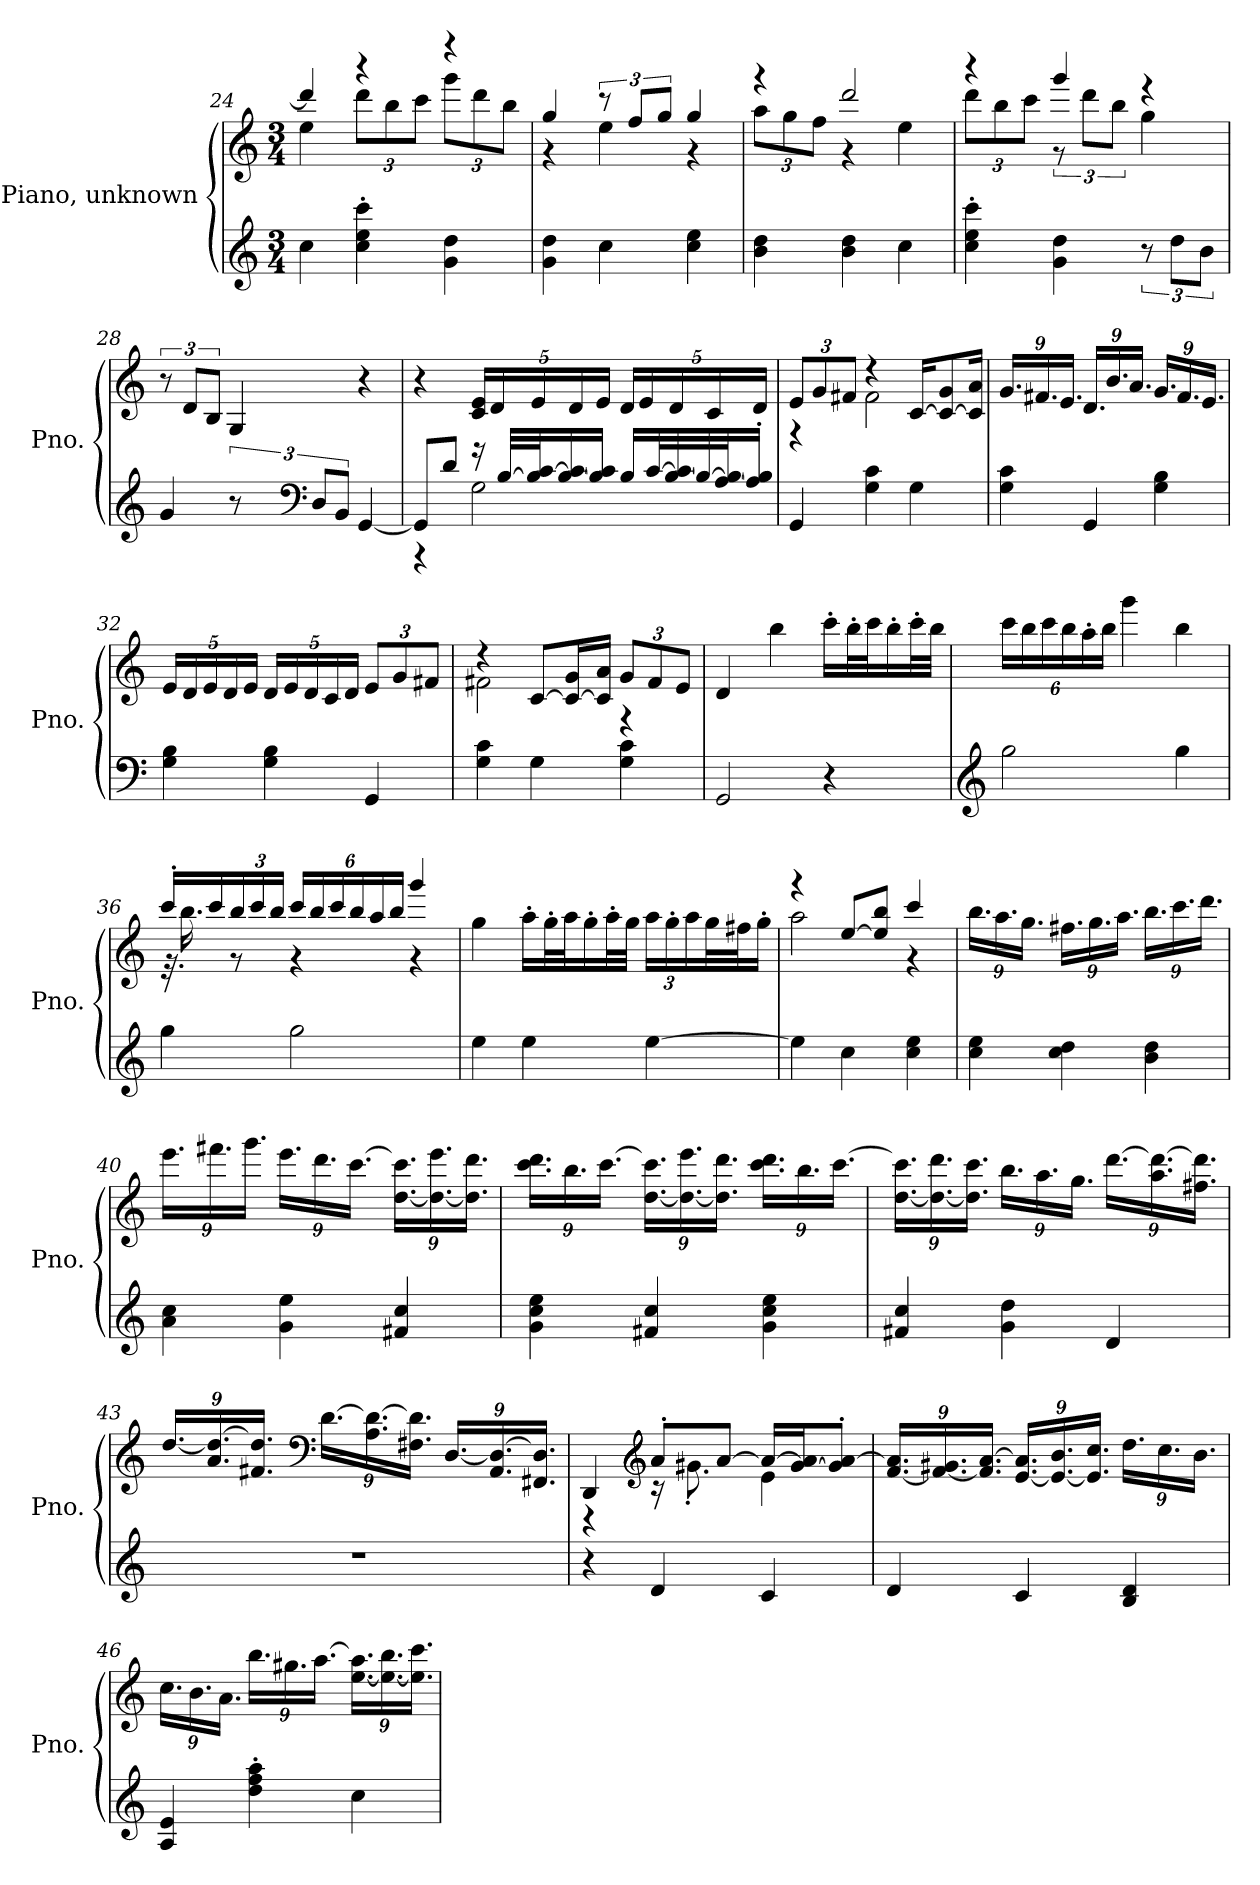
**kern	**kern
*part1	*part1
*staff2	*staff1
*I"Piano, unknown	*
*I'Pno.	*
!!LO:LB:g=z
*clefG2	*clefG2
*k[]	*k[]
*M3/4	*M3/4
=24	=24
*	*^
4cc\	4ddd/]	4ee\
*	*	*Xbrackettup
4cc\' 4ee\' 4ccc\'	4r	12ddd\L
.	.	12bb\
.	.	12ccc\J
4g\ 4dd\	4r	12ggg\L
.	.	12ddd\
.	.	12bb\J
=25	=25	=25
4g\ 4dd\	4gg/	4r
*	*brackettup	*
4cc\	12r	4ee\
.	12ff/L	.
.	12gg/J	.
4cc\ 4ee\	4gg/	4r
=26	=26	=26
*	*	*Xbrackettup
4b\ 4dd\	4r	12aa\L
.	.	12gg\
.	.	12ff\J
4b\ 4dd\	2ddd/	4r
4cc\	.	4ee\
=27	=27	=27
4cc\' 4ee\' 4ccc\'	4r	12ddd\L
.	.	12bb\
.	.	12ccc\J
*	*	*brackettup
4g\ 4dd\	4ggg/	12r
.	.	12ddd\L
.	.	12bb\J
12r	4r	4gg\
12dd\L	.	.
12b\J	.	.
*	*v	*v
=28	=28
4g/	12r
.	12d/L
.	12B/J
12r	4G/
*clefF4	*
12D/L	.
12BB/J	.
[4GG/	4r
!!LO:LB:g=z
=29	=29
*^	*
8GG/L]	4r	4r
8d/J	.	.
*	*	*Xbrackettup
16r	2G\	20c/ 20e/LL
.	.	20d/
[32B/LLL	.	.
32B/] [32c/J	.	.
.	.	20e/
[16B/ 16c/]	.	.
.	.	20d/
16B/] 16c/JJ	.	.
.	.	20e/JJ
16B/LL	.	20d/LL
.	.	20e/
[32c/L	.	.
[32B/ 32c/]	.	.
.	.	20d/
32B/_	.	.
.	.	20c/
[32A/ 32B/]J	.	.
16A/]' 16B/'JJ	.	.
.	.	20d/JJ
*v	*v	*
=30	=30
*	*^
4GG/	12e/L	4r
.	12g/	.
.	12f#X/J	.
4G\ 4c\	4r	2f#\
4G\	[16c/KL	.
.	8c/_ 8g/	.
.	16c/] 16a/Jk	.
*	*v	*v
=31	=31
4G\ 4c\	18.g/LL
.	18.f#X/
.	18.e/JJ
4GG/	18.d/LL
.	18.b/
.	18.a/JJ
4G\ 4B\	18.g/LL
.	18.f#/
.	18.e/JJ
!!LO:LB:g=z
=32	=32
4G\ 4B\	20e/LL
.	20d/
.	20e/
.	20d/
.	20e/JJ
4G\ 4B\	20d/LL
.	20e/
.	20d/
.	20c/
.	20d/JJ
4GG/	12e/L
.	12g/
.	12f#X/J
=33	=33
*	*^
4G\ 4c\	4r	2f#X\
4G\	[8c/L	.
.	16c/_ 16g/L	.
.	16c/] 16a/JJ	.
4G\ 4c\	12g/L	4r
.	12f#/	.
.	12e/J	.
*	*v	*v
=34	=34
2GG/	4d/
.	4bb\
4r	16ccc'\LL
.	32bb'\L
.	32ccc\J
.	16bb'\
.	32ccc'\L
.	32bb\JJJ
!!LO:LB:g=z
=35	=35
*clefG2	*
2gg\	24ccc\LL
.	24bb\
.	24ccc\
.	24bb\
.	24aa'\
.	24bb\JJ
.	4ggg\
4gg\	4bb\
=36	=36
*	*^
4gg\	16ccc'/LL	32r
.	.	16.bb'\
.	16ccc/	.
.	24bb/	8r
.	24ccc/	.
.	24bb/JJ	.
2gg\	24ccc/LL	4r
.	24bb/	.
.	24ccc/	.
.	24bb/	.
.	24aa/	.
.	24bb/JJ	.
.	4ggg/	4r
*	*v	*v
=37	=37
4ee\	4gg\
4ee\	16aa'\LL
.	32gg'\L
.	32aa\J
.	16gg'\
.	32aa'\L
.	32gg\JJJ
[4ee\	24aa\LL
.	24gg'\
.	24aa\
.	32gg\L
.	32ff#X\J
.	16gg'\JJ
!!LO:LB:g=z
=38	=38
*	*^
4ee\]	4r	2aa\
4cc\	[8ee/L	.
.	8ee/] 8bb/J	.
4cc\ 4ee\	4ccc/	4r
*	*v	*v
=39	=39
4cc\ 4ee\	18.bb\LL
.	18.aa\
.	18.gg\JJ
4cc\ 4dd\	18.ff#X\LL
.	18.gg\
.	18.aa\JJ
4b\ 4dd\	18.bb\LL
.	18.ccc\
.	18.ddd\JJ
=40	=40
4a\ 4cc\	18.eee\LL
.	18.fff#X\
.	18.ggg\JJ
4g\ 4ee\	18.eee\LL
.	18.ddd\
.	[18.ccc\JJ
4f#X/ 4cc/	[18.dd\ 18.ccc\]LL
.	18.dd\_ 18.eee\
.	18.dd\] 18.ddd\JJ
!!LO:PB:g=z
=41	=41
4g\ 4cc\ 4ee\	18.ccc\ 18.ddd\LL
.	18.bb\
.	[18.ccc\JJ
4f#X/ 4cc/	[18.dd\ 18.ccc\]LL
.	18.dd\_ 18.eee\
.	18.dd\] 18.ddd\JJ
4g\ 4cc\ 4ee\	18.ccc\ 18.ddd\LL
.	18.bb\
.	[18.ccc\JJ
=42	=42
4f#X/ 4cc/	[18.dd\ 18.ccc\]LL
.	18.dd\_ 18.ddd\
.	18.dd\] 18.ccc\JJ
4g\ 4dd\	18.bb\LL
.	18.aa\
.	18.gg\JJ
4d/	[18.ddd\LL
.	18.aa\ 18.ddd\_
.	18.ff#X\ 18.ddd\]JJ
!!LO:LB:g=z
=43	=43
2.r	[18.dd/LL
.	18.a/ 18.dd/_
.	18.f#X/ 18.dd/]JJ
*	*clefF4
.	[18.d\LL
.	18.A\ 18.d\_
.	18.F#X\ 18.d\]JJ
.	[18.D/LL
.	18.AA/ 18.D/_
.	18.FF#X/ 18.D/]JJ
=44	=44
*	*^
4r	4DD/	4r
*	*clefG2	*
4d/	8a'/L	16r
.	.	8.g#X'\
.	[8a/J	.
4c/	16a/LL_	4e\
.	[16g#/ 16a/]J	.
.	8g#/]' [8a/'J	.
*	*v	*v
!!LO:LB:g=z
=45	=45
4d/	[18.f/ 18.a/]LL
.	18.f/_ 18.g#X/
.	18.f/] [18.a/JJ
4c/	[18.e/ 18.a/]LL
.	18.e/_ 18.b/
.	18.e/] 18.cc/JJ
4B/ 4d/	18.dd\LL
.	18.cc\
.	18.b\JJ
=46	=46
4A/ 4e/	18.cc\LL
.	18.b\
.	18.a\JJ
4dd\' 4ff\' 4aa\'	18.bb\LL
.	18.gg#X\
.	[18.aa\JJ
4cc\	[18.ee\ 18.aa\]LL
.	18.ee\_ 18.bb\
.	18.ee\] 18.ccc\JJ
=	=
*-	*-
